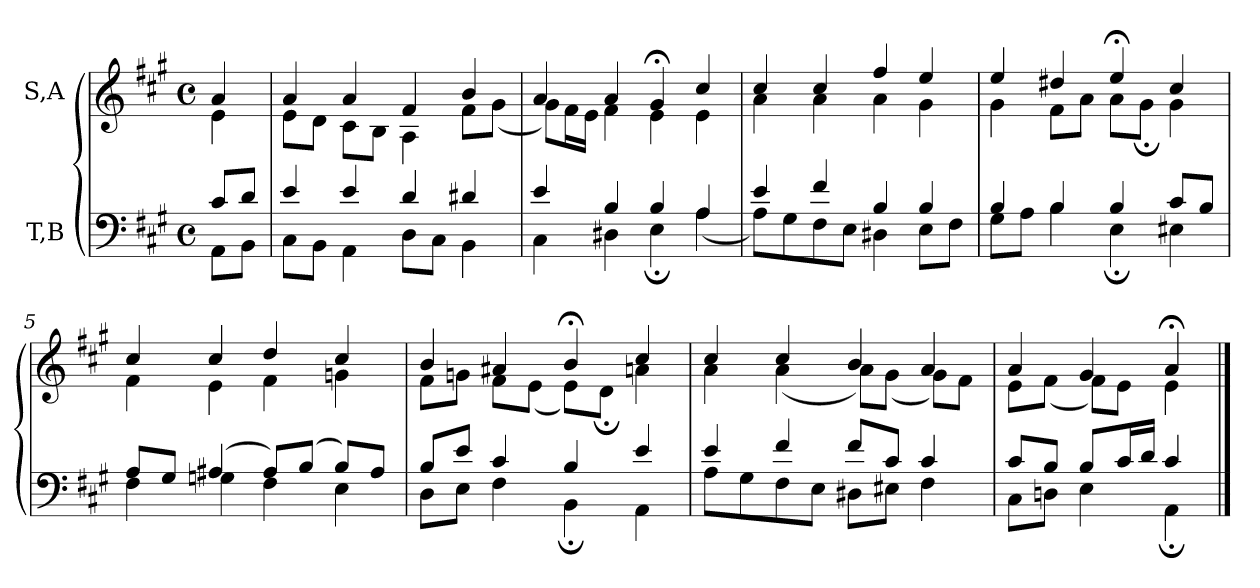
**kern	**kern
*part2	*part1
*staff2	*staff1
*I"T,B	*I"S,A
*clefF4	*clefG2
*k[f#c#g#]	*k[f#c#g#]
*M4/4	*M4/4
*met(c)	*met(c)
=	=
*^	*^
8c#L	8AAL	4a	4e
8dJ	8BBJ	.	.
=1	=1	=1	=1
4e	8C#L	4a	8eL
.	8BBJ	.	8dJ
4e	4AA	4a	8c#L
.	.	.	8BJ
4d	8DL	4f#	4A
.	8C#J	.	.
4d#X	4BB	4b	8f#L
.	.	.	(<8g#J
=2	=2	=2	=2
4e	4C#	4a	8g#L)
.	.	.	16f#L
.	.	.	16eJJ
4B	4D#X	4a	4f#
4B	4E;	4g#;<	4e
4A	(<4A	4cc#	4e
=3	=3	=3	=3
4e	8AL)	4cc#	4a
.	8G#	.	.
4f#	8F#	4cc#	4a
.	8EJ	.	.
4B	4D#X	4ff#	4a
4B	8EL	4ee	4g#
.	8F#J	.	.
=4	=4	=4	=4
4B	8G#L	4ee	4g#
.	8AJ	.	.
4B	4B	4dd#X	8f#L
.	.	.	8aJ
4B	4E;	4ee;<	8aL
.	.	.	8g#;J
8c#L	4E#X	4cc#	4g#
8BJ	.	.	.
=5	=5	=5	=5
8AL	4F#	4cc#	4f#
8G#J	.	.	.
(>4A#X	4Gn	4cc#	4e
8A#L)	4F#	4dd	4f#
(>8BJ	.	.	.
8BL)	4E	4cc#	4gn
8A#J	.	.	.
=6	=6	=6	=6
8BL	8DL	4b	8f#L
8eJ	8EJ	.	8gnJ
4c#	4F#	4a#X	8f#L
.	.	.	(<8eJ
4B	4BB;	4b;<	8eL)
.	.	.	8d;J
4e	4AA	4cc#	4an
=7	=7	=7	=7
4e	8AL	4cc#	4a
.	8G#	.	.
4f#	8F#	4cc#	(<4a
.	8EJ	.	.
8f#L	8D#XL	4b	8aL)
8c#J	8E#XJ	.	(<8g#J
4c#	4F#	4a	8g#L)
.	.	.	8f#J
=963	=963	=963	=963
8c#L	8C#L	4a	8eL
8BJ	8DnJ	.	(<8f#J
8BL	4E	4g#	8f#L)
16c#L	.	.	8eJ
16dJJ	.	.	.
4c#	4AA;	4a;<	4e
*v	*v	*	*
*	*v	*v
==	==
*-	*-
